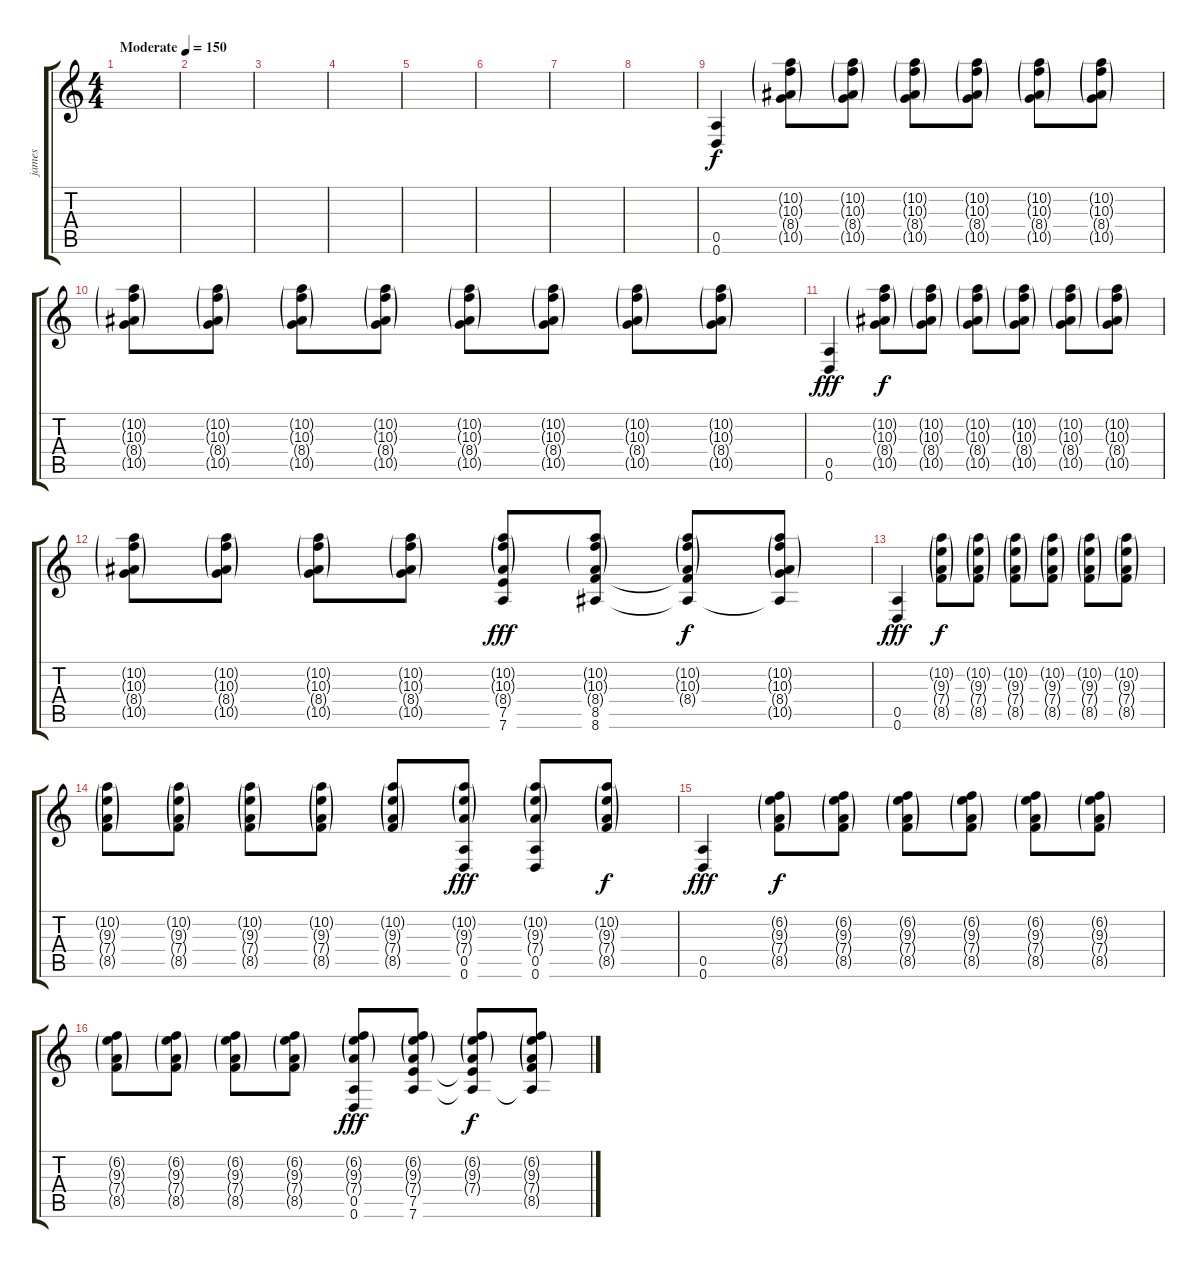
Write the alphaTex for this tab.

\track ("james" "james") {instrument distortionguitar}
\staff {score tabs}
\tuning (E4 B3 G3 D3 A2 D2) {hide}
\ts (4 4)
\tempo (150 "Moderate")
\clef g2
\ks c
|
|
|
|
|
|
|
|
(0.5 0.6).4 (10.2{g} 10.3{g} 8.4{g} 10.5{g}).8{dy f} (10.2{g} 10.3{g} 8.4{g} 10.5{g}).8 (10.2{g} 10.3{g} 8.4{g} 10.5{g}).8 (10.2{g} 10.3{g} 8.4{g} 10.5{g}).8 (10.2{g} 10.3{g} 8.4{g} 10.5{g}).8 (10.2{g} 10.3{g} 8.4{g} 10.5{g}).8 |
(10.2{g} 10.3{g} 8.4{g} 10.5{g}).8 (10.2{g} 10.3{g} 8.4{g} 10.5{g}).8 (10.2{g} 10.3{g} 8.4{g} 10.5{g}).8 (10.2{g} 10.3{g} 8.4{g} 10.5{g}).8 (10.2{g} 10.3{g} 8.4{g} 10.5{g}).8 (10.2{g} 10.3{g} 8.4{g} 10.5{g}).8 (10.2{g} 10.3{g} 8.4{g} 10.5{g}).8 (10.2{g} 10.3{g} 8.4{g} 10.5{g}).8 |
(0.5 0.6).4{dy fff} (10.2{g} 10.3{g} 8.4{g} 10.5{g}).8{dy f} (10.2{g} 10.3{g} 8.4{g} 10.5{g}).8 (10.2{g} 10.3{g} 8.4{g} 10.5{g}).8 (10.2{g} 10.3{g} 8.4{g} 10.5{g}).8 (10.2{g} 10.3{g} 8.4{g} 10.5{g}).8 (10.2{g} 10.3{g} 8.4{g} 10.5{g}).8 |
(10.2{g} 10.3{g} 8.4{g} 10.5{g}).8 (10.2{g} 10.3{g} 8.4{g} 10.5{g}).8 (10.2{g} 10.3{g} 8.4{g} 10.5{g}).8 (10.2{g} 10.3{g} 8.4{g} 10.5{g}).8 (10.2{g} 10.3{g} 8.4{g} 7.5 7.6).8{dy fff} (10.2{g} 10.3{g} 8.4{g} 8.5 8.6).8 (10.2{g} 10.3{g} 8.4{g} 8.5{t} 8.6{t}).8{dy f} (10.2{g} 10.3{g} 8.4{g} 10.5{g} 8.6{t}).8 |
(0.5 0.6).4{dy fff} (10.2{g} 9.3{g} 7.4{g} 8.5{g}).8{dy f} (10.2{g} 9.3{g} 7.4{g} 8.5{g}).8 (10.2{g} 9.3{g} 7.4{g} 8.5{g}).8 (10.2{g} 9.3{g} 7.4{g} 8.5{g}).8 (10.2{g} 9.3{g} 7.4{g} 8.5{g}).8 (10.2{g} 9.3{g} 7.4{g} 8.5{g}).8 |
(10.2{g} 9.3{g} 7.4{g} 8.5{g}).8 (10.2{g} 9.3{g} 7.4{g} 8.5{g}).8 (10.2{g} 9.3{g} 7.4{g} 8.5{g}).8 (10.2{g} 9.3{g} 7.4{g} 8.5{g}).8 (10.2{g} 9.3{g} 7.4{g} 8.5{g}).8 (10.2{g} 9.3{g} 7.4{g} 0.5 0.6).8{dy fff} (10.2{g} 9.3{g} 7.4{g} 0.5 0.6).8 (10.2{g} 9.3{g} 7.4{g} 8.5{g}).8{dy f} |
(0.5 0.6).4{dy fff} (6.2{g} 9.3{g} 7.4{g} 8.5{g}).8{dy f} (6.2{g} 9.3{g} 7.4{g} 8.5{g}).8 (6.2{g} 9.3{g} 7.4{g} 8.5{g}).8 (6.2{g} 9.3{g} 7.4{g} 8.5{g}).8 (6.2{g} 9.3{g} 7.4{g} 8.5{g}).8 (6.2{g} 9.3{g} 7.4{g} 8.5{g}).8 |
(6.2{g} 9.3{g} 7.4{g} 8.5{g}).8 (6.2{g} 9.3{g} 7.4{g} 8.5{g}).8 (6.2{g} 9.3{g} 7.4{g} 8.5{g}).8 (6.2{g} 9.3{g} 7.4{g} 8.5{g}).8 (6.2{g} 9.3{g} 7.4{g} 0.5 0.6).8{dy fff} (6.2{g} 9.3{g} 7.4{g} 7.5 7.6).8 (6.2{g} 9.3{g} 7.4{g} 7.5{t} 7.6{t}).8{dy f} (6.2{g} 9.3{g} 7.4{g} 8.5{g} 7.6{t}).8
